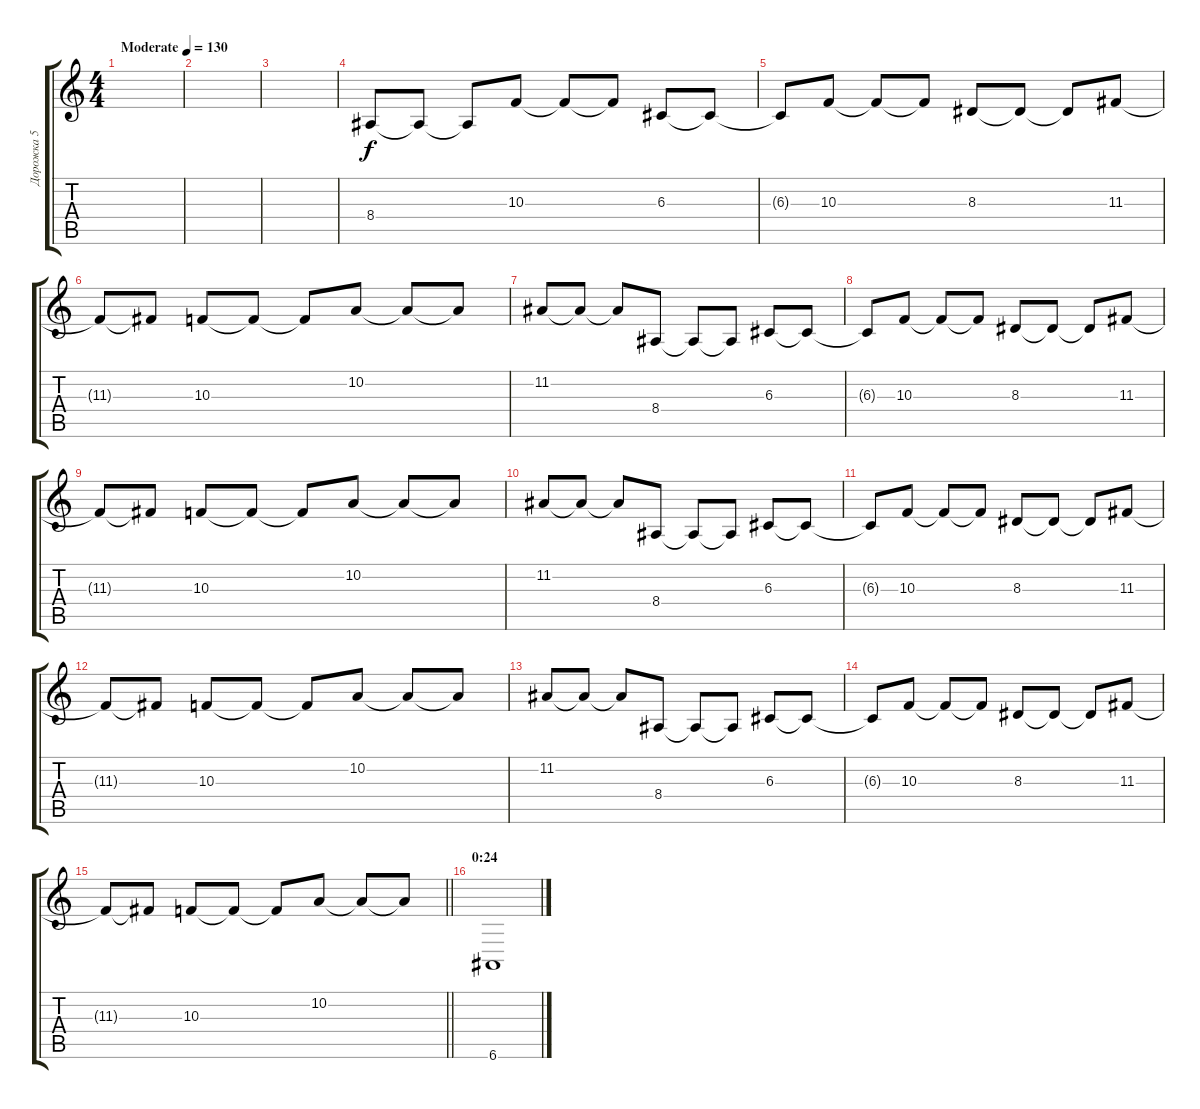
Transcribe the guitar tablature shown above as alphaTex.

\track ("Дорожка 5" "Дорожка 5") {instrument stringensemble1}
\staff {score tabs}
\tuning (E4 B3 G3 D3 A2 E2) {hide}
\ts (4 4)
\tempo (130 "Moderate")
\clef g2
\ks c
|
|
|
8.4.8 8.4{t}.8 8.4{t}.8 10.3.8 10.3{t}.8 10.3{t}.8 6.3.8 6.3{t}.8 |
6.3{t}.8 10.3.8 10.3{t}.8 10.3{t}.8 8.3.8 8.3{t}.8 8.3{t}.8 11.3.8 |
11.3{t}.8 11.3{t}.8 10.3.8 10.3{t}.8 10.3{t}.8 10.2.8 10.2{t}.8 10.2{t}.8 |
11.2.8 11.2{t}.8 11.2{t}.8 8.4.8 8.4{t}.8 8.4{t}.8 6.3.8 6.3{t}.8 |
6.3{t}.8 10.3.8 10.3{t}.8 10.3{t}.8 8.3.8 8.3{t}.8 8.3{t}.8 11.3.8 |
11.3{t}.8 11.3{t}.8 10.3.8 10.3{t}.8 10.3{t}.8 10.2.8 10.2{t}.8 10.2{t}.8 |
11.2.8 11.2{t}.8 11.2{t}.8 8.4.8 8.4{t}.8 8.4{t}.8 6.3.8 6.3{t}.8 |
6.3{t}.8 10.3.8 10.3{t}.8 10.3{t}.8 8.3.8 8.3{t}.8 8.3{t}.8 11.3.8 |
11.3{t}.8 11.3{t}.8 10.3.8 10.3{t}.8 10.3{t}.8 10.2.8 10.2{t}.8 10.2{t}.8 |
11.2.8 11.2{t}.8 11.2{t}.8 8.4.8 8.4{t}.8 8.4{t}.8 6.3.8 6.3{t}.8 |
6.3{t}.8 10.3.8 10.3{t}.8 10.3{t}.8 8.3.8 8.3{t}.8 8.3{t}.8 11.3.8 |
\barLineRight lightlight
11.3{t}.8 11.3{t}.8 10.3.8 10.3{t}.8 10.3{t}.8 10.2.8 10.2{t}.8 10.2{t}.8 |
\section ("" "0:24")
6.6.1{volume 11}
